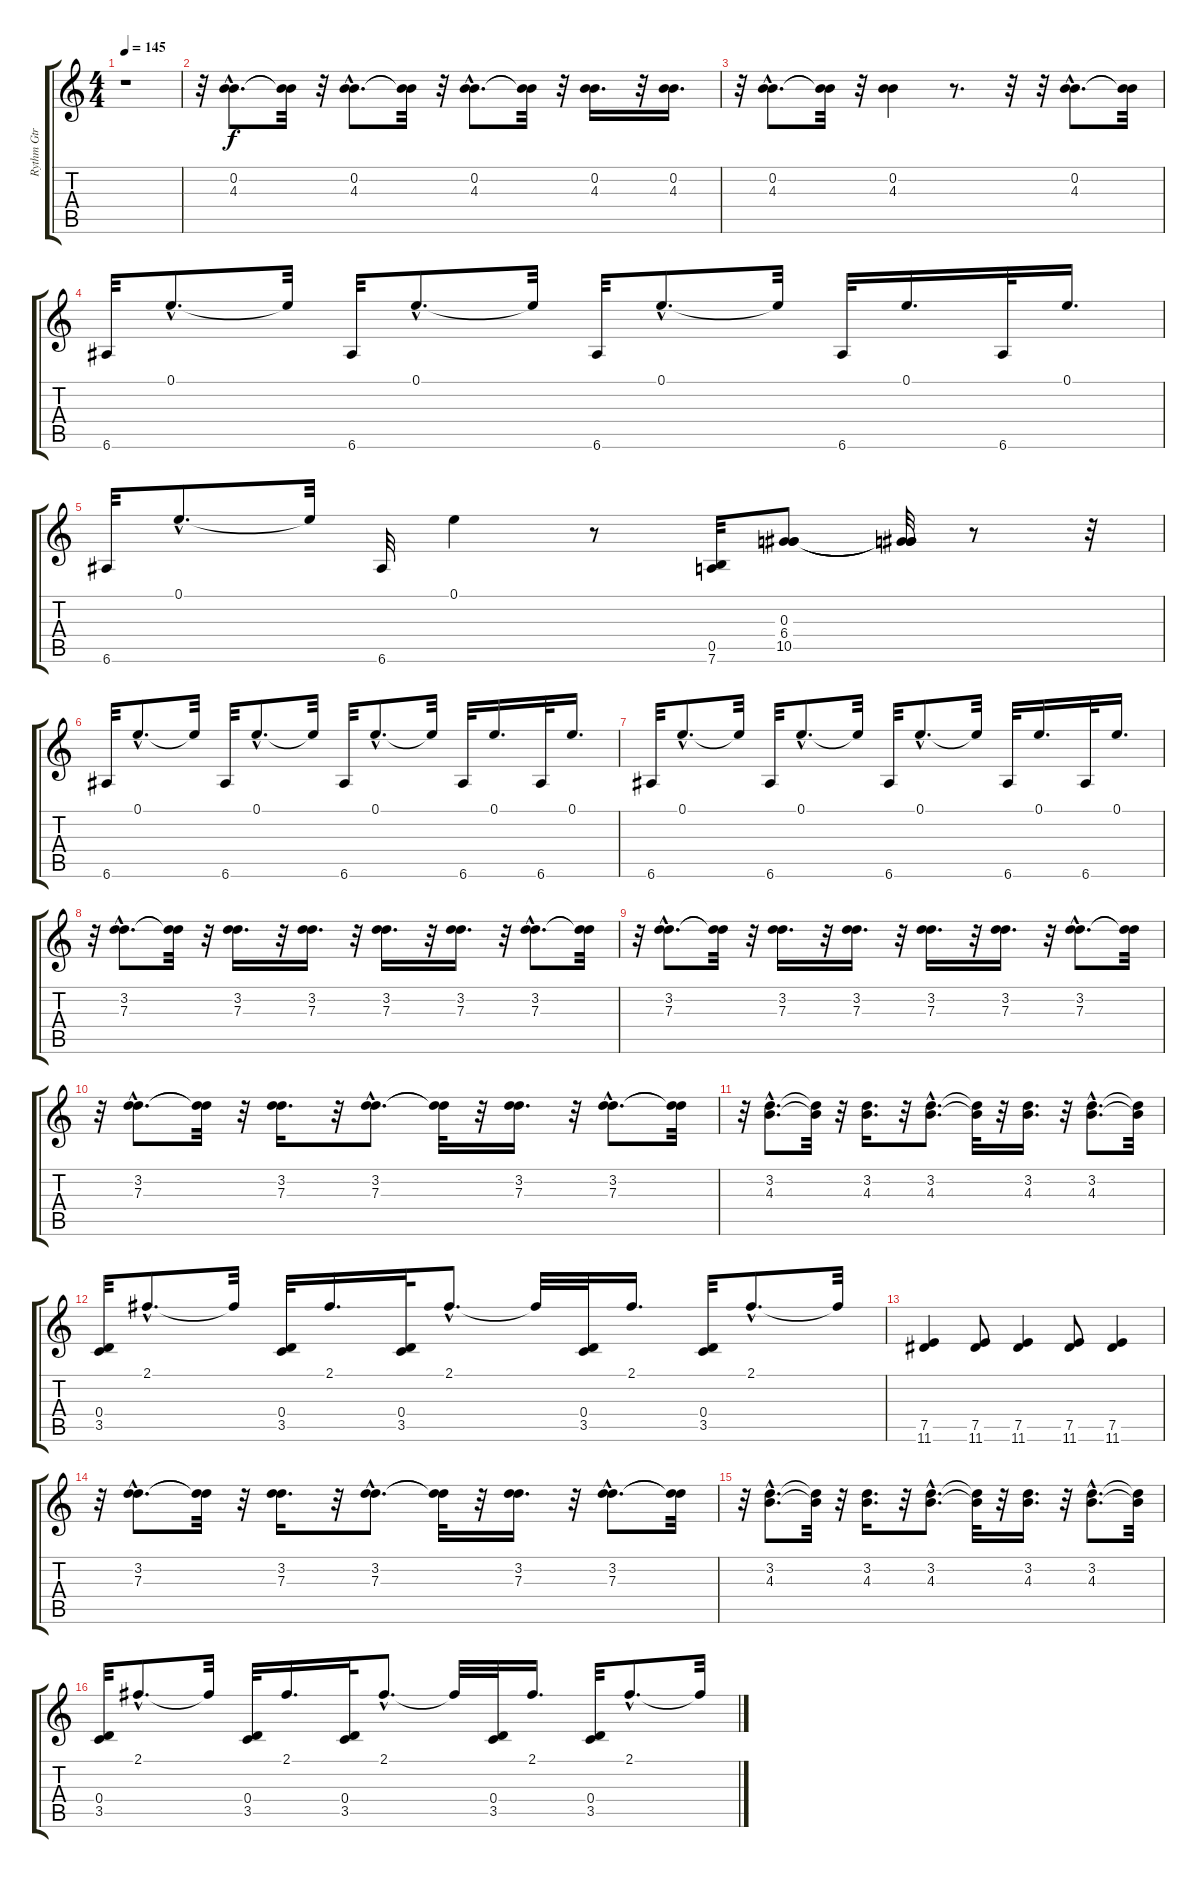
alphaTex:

\track ("Rythm Gtr Nylon" "Rythm Gtr ") {instrument acousticguitarnylon}
\staff {score tabs}
\tuning (E4 B3 G3 D3 A2 E2) {hide}
\ts (4 4)
\tempo 145
\clef g2
\ks c
r.1{dy f instrument acousticguitarnylon} |
r.32 (0.2{hac} 4.3{hac}).8{d} (0.2{t} 4.3{t}).32 r.32 (0.2{hac} 4.3{hac}).8{d} (0.2{t} 4.3{t}).32 r.32 (0.2{hac} 4.3{hac}).8{d} (0.2{t} 4.3{t}).32 r.32 (0.2 4.3).16{d} r.32 (0.2 4.3).16{d} |
r.32 (0.2{hac} 4.3{hac}).8{d} (0.2{t} 4.3{t}).32 r.32 (0.2 4.3).4 r.8{d} r.32 r.32 (0.2{hac} 4.3{hac}).8{d} (0.2{t} 4.3{t}).32 |
6.6.32 0.1{hac}.8{d} 0.1{t}.32 6.6.32 0.1{hac}.8{d} 0.1{t}.32 6.6.32 0.1{hac}.8{d} 0.1{t}.32 6.6.32 0.1.16{d} 6.6.32 0.1.16{d} |
6.6.32 0.1{hac}.8{d} 0.1{t}.32 6.6.32 0.1.4 r.8 (0.5 7.6).32 (0.3 6.4 10.5).8 (0.3{t} 6.4{t} 10.5{t}).32 r.8 r.32 |
6.6.32 0.1{hac}.8{d} 0.1{t}.32 6.6.32 0.1{hac}.8{d} 0.1{t}.32 6.6.32 0.1{hac}.8{d} 0.1{t}.32 6.6.32 0.1.16{d} 6.6.32 0.1.16{d} |
6.6.32 0.1{hac}.8{d} 0.1{t}.32 6.6.32 0.1{hac}.8{d} 0.1{t}.32 6.6.32 0.1{hac}.8{d} 0.1{t}.32 6.6.32 0.1.16{d} 6.6.32 0.1.16{d} |
r.32 (3.2{hac} 7.3{hac}).8{d} (3.2{t} 7.3{t}).32 r.32 (3.2 7.3).16{d} r.32 (3.2 7.3).16{d} r.32 (3.2 7.3).16{d} r.32 (3.2 7.3).16{d} r.32 (3.2{hac} 7.3{hac}).8{d} (3.2{t} 7.3{t}).32 |
r.32 (3.2{hac} 7.3{hac}).8{d} (3.2{t} 7.3{t}).32 r.32 (3.2 7.3).16{d} r.32 (3.2 7.3).16{d} r.32 (3.2 7.3).16{d} r.32 (3.2 7.3).16{d} r.32 (3.2{hac} 7.3{hac}).8{d} (3.2{t} 7.3{t}).32 |
r.32 (3.2{hac} 7.3{hac}).8{d} (3.2{t} 7.3{t}).32 r.32 (3.2 7.3).16{d} r.32 (3.2{hac} 7.3{hac}).8{d} (3.2{t} 7.3{t}).32 r.32 (3.2 7.3).16{d} r.32 (3.2{hac} 7.3{hac}).8{d} (3.2{t} 7.3{t}).32 |
r.32 (3.2{hac} 4.3{hac}).8{d} (3.2{t} 4.3{t}).32 r.32 (3.2 4.3).16{d} r.32 (3.2{hac} 4.3{hac}).8{d} (3.2{t} 4.3{t}).32 r.32 (3.2 4.3).16{d} r.32 (3.2{hac} 4.3{hac}).8{d} (3.2{t} 4.3{t}).32 |
(0.4 3.5).32 2.1{hac}.8{d} 2.1{t}.32 (0.4 3.5).32 2.1.16{d} (0.4 3.5).32 2.1{hac}.8{d} 2.1{t}.32 (0.4 3.5).32 2.1.16{d} (0.4 3.5).32 2.1{hac}.8{d} 2.1{t}.32 |
(7.5 11.6).4 (7.5 11.6).8 (7.5 11.6).4 (7.5 11.6).8 (7.5 11.6).4 |
r.32 (3.2{hac} 7.3{hac}).8{d} (3.2{t} 7.3{t}).32 r.32 (3.2 7.3).16{d} r.32 (3.2{hac} 7.3{hac}).8{d} (3.2{t} 7.3{t}).32 r.32 (3.2 7.3).16{d} r.32 (3.2{hac} 7.3{hac}).8{d} (3.2{t} 7.3{t}).32 |
r.32 (3.2{hac} 4.3{hac}).8{d} (3.2{t} 4.3{t}).32 r.32 (3.2 4.3).16{d} r.32 (3.2{hac} 4.3{hac}).8{d} (3.2{t} 4.3{t}).32 r.32 (3.2 4.3).16{d} r.32 (3.2{hac} 4.3{hac}).8{d} (3.2{t} 4.3{t}).32 |
(0.4 3.5).32 2.1{hac}.8{d} 2.1{t}.32 (0.4 3.5).32 2.1.16{d} (0.4 3.5).32 2.1{hac}.8{d} 2.1{t}.32 (0.4 3.5).32 2.1.16{d} (0.4 3.5).32 2.1{hac}.8{d} 2.1{t}.32
